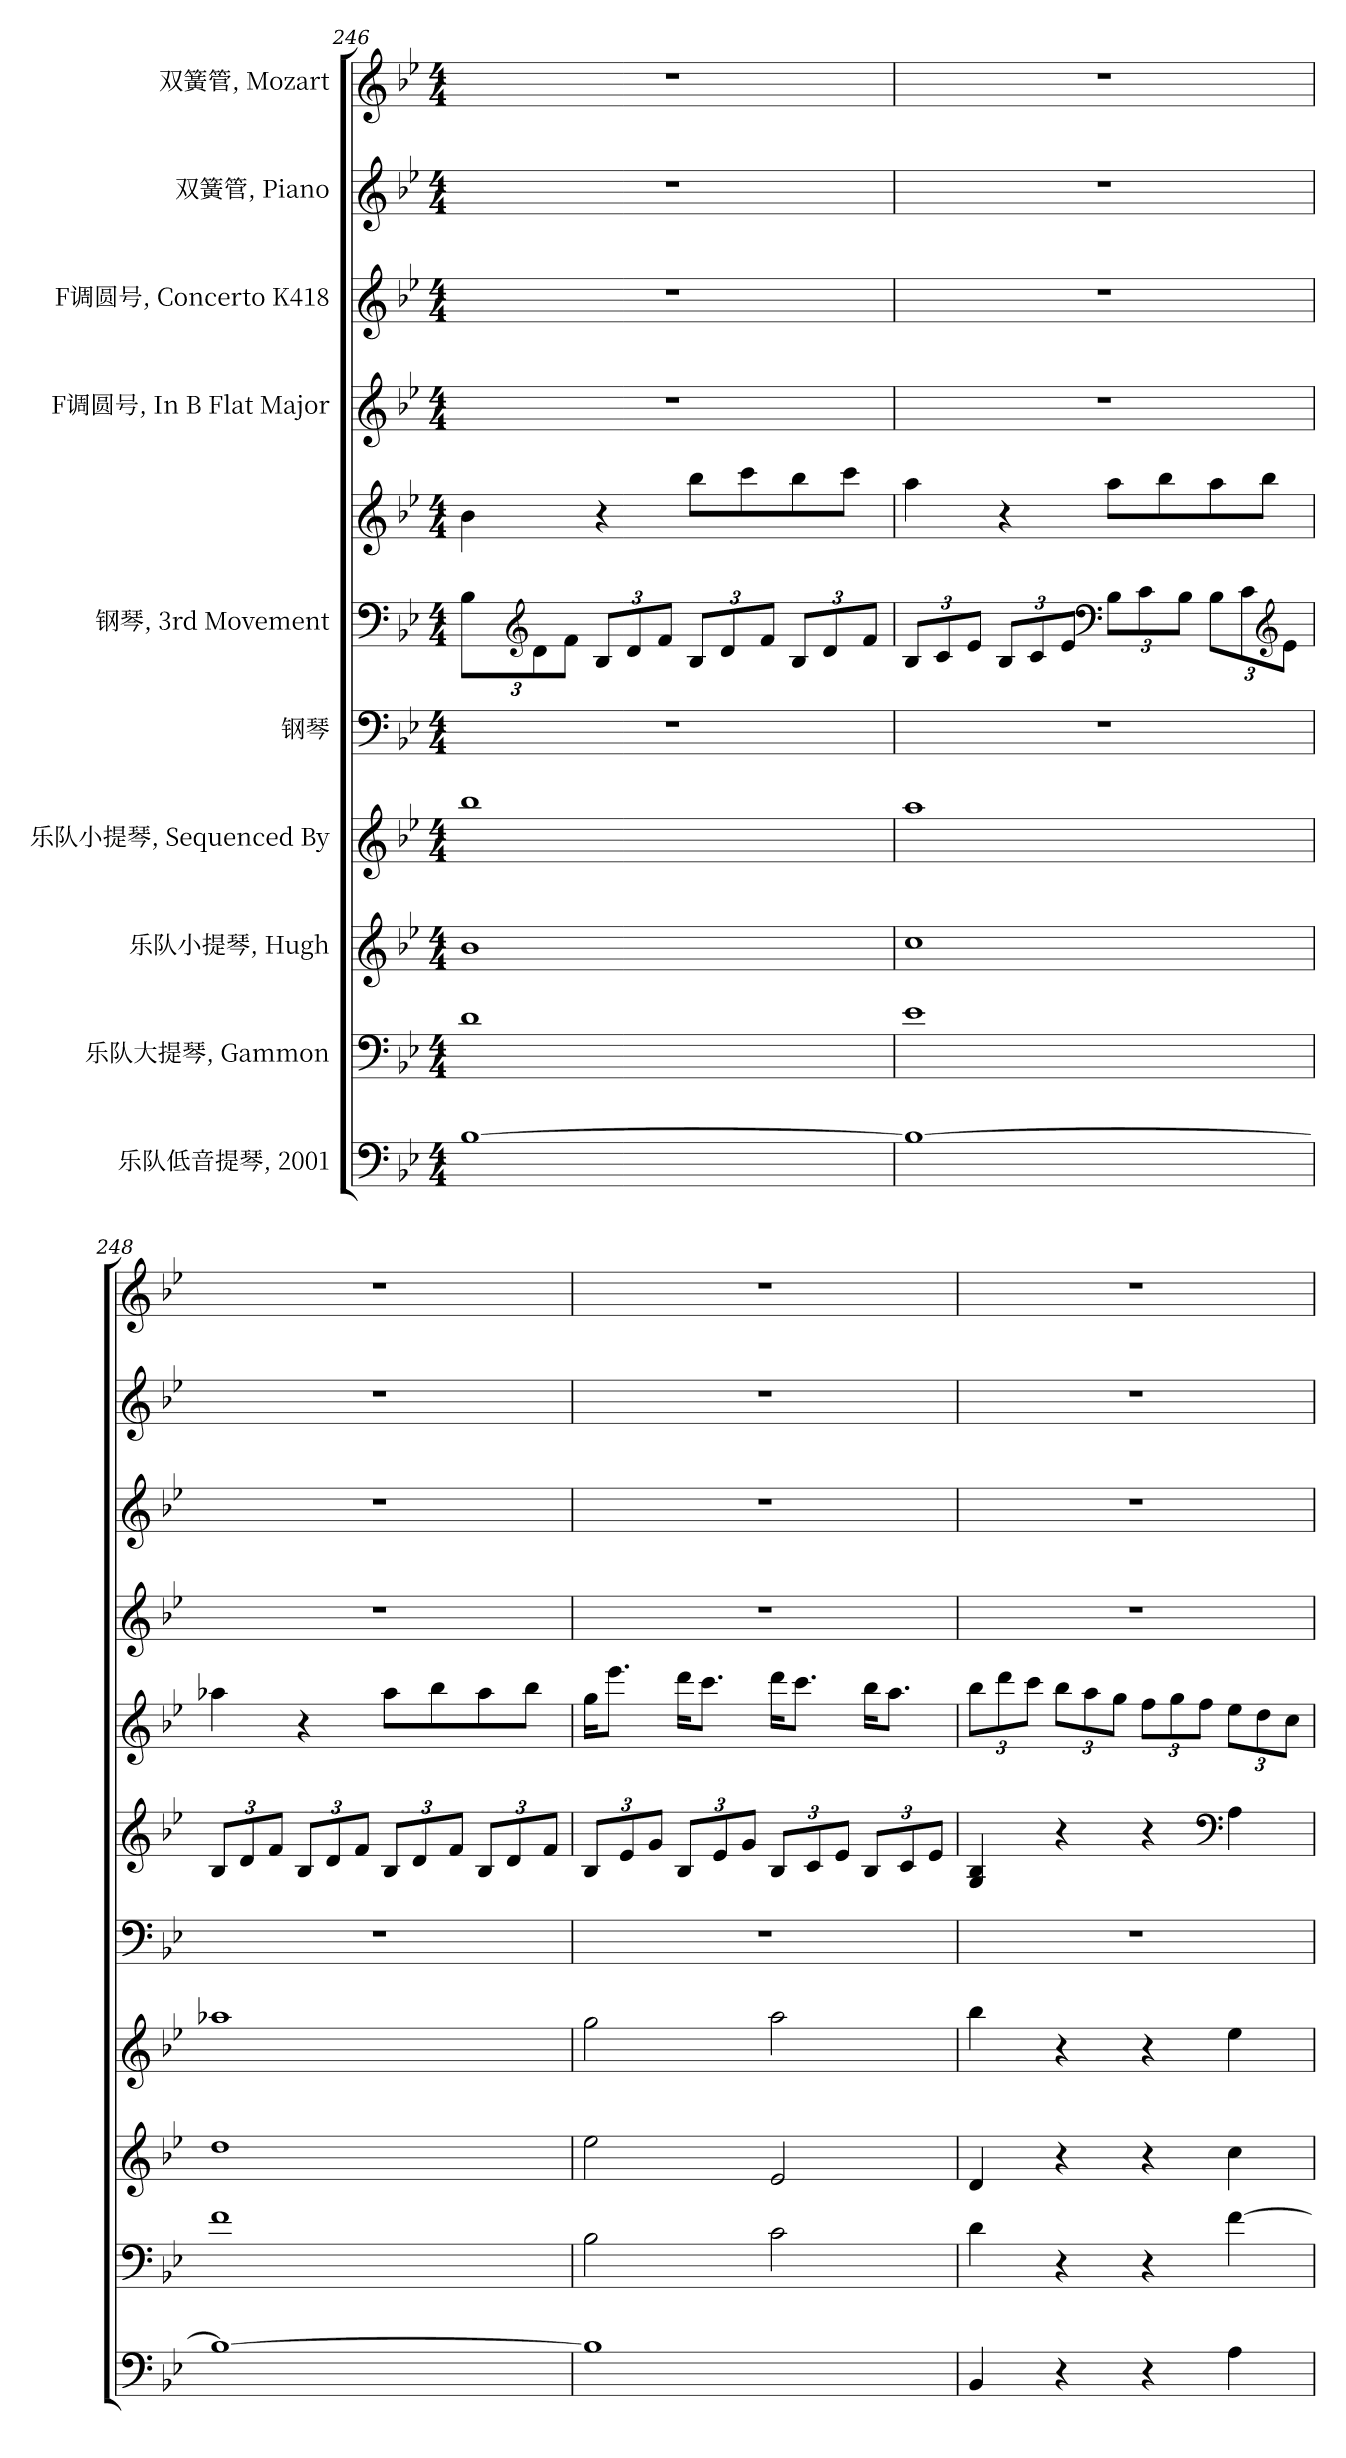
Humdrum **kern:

**kern	**kern	**kern	**kern	**kern	**kern	**kern	**kern	**kern	**kern	**kern
*part10	*part9	*part8	*part7	*part6	*part5	*part5	*part4	*part3	*part2	*part1
*staff11	*staff10	*staff9	*staff8	*staff7	*staff6	*staff5	*staff4	*staff3	*staff2	*staff1
*I"乐队低音提琴, 2001	*I"乐队大提琴, Gammon	*I"乐队小提琴,  Hugh	*I"乐队小提琴, Sequenced By	*I"钢琴	*I"钢琴, 3rd Movement	*	*I"F调圆号, In B Flat Major	*I"F调圆号, Concerto K418	*I"双簧管,  Piano	*I"双簧管,  Mozart
*clefF4	*clefF4	*clefG2	*clefG2	*clefF4	*clefF4	*clefG2	*clefG2	*clefG2	*clefG2	*clefG2
*ITrd7c12	*	*	*	*	*	*	*ITrd4c7	*ITrd4c7	*	*
*k[b-e-]	*k[b-e-]	*k[b-e-]	*k[b-e-]	*k[b-e-]	*k[b-e-]	*k[b-e-]	*k[b-e-a-]	*k[b-e-a-]	*k[b-e-]	*k[b-e-]
*M4/4	*M4/4	*M4/4	*M4/4	*M4/4	*M4/4	*M4/4	*M4/4	*M4/4	*M4/4	*M4/4
*	*	*	*	*	*Xbrackettup	*	*	*	*	*
=246	=246	=246	=246	=246	=246	=246	=246	=246	=246	=246
[1BB-	1d	1b-	1bb-	1r	12B-\L	4b-\	1r	1r	1r	1r
*	*	*	*	*	*clefG2	*	*	*	*	*
.	.	.	.	.	12d\	.	.	.	.	.
.	.	.	.	.	12f\J	.	.	.	.	.
.	.	.	.	.	12B-/L	4r	.	.	.	.
.	.	.	.	.	12d/	.	.	.	.	.
.	.	.	.	.	12f/J	.	.	.	.	.
.	.	.	.	.	12B-/L	8bb-\L	.	.	.	.
.	.	.	.	.	12d/	.	.	.	.	.
.	.	.	.	.	.	8ccc\	.	.	.	.
.	.	.	.	.	12f/J	.	.	.	.	.
.	.	.	.	.	12B-/L	8bb-\	.	.	.	.
.	.	.	.	.	12d/	.	.	.	.	.
.	.	.	.	.	.	8ccc\J	.	.	.	.
.	.	.	.	.	12f/J	.	.	.	.	.
!!LO:PB:g=z
=247	=247	=247	=247	=247	=247	=247	=247	=247	=247	=247
1BB-_	1e-	1cc	1aa	1r	12B-/L	4aa\	1r	1r	1r	1r
.	.	.	.	.	12c/	.	.	.	.	.
.	.	.	.	.	12e-/J	.	.	.	.	.
.	.	.	.	.	12B-/L	4r	.	.	.	.
.	.	.	.	.	12c/	.	.	.	.	.
.	.	.	.	.	12e-/J	.	.	.	.	.
*	*	*	*	*	*clefF4	*	*	*	*	*
.	.	.	.	.	12B-\L	8aa\L	.	.	.	.
.	.	.	.	.	12c\	.	.	.	.	.
.	.	.	.	.	.	8bb-\	.	.	.	.
.	.	.	.	.	12B-\J	.	.	.	.	.
.	.	.	.	.	12B-\L	8aa\	.	.	.	.
.	.	.	.	.	12c\	.	.	.	.	.
.	.	.	.	.	.	8bb-\J	.	.	.	.
*	*	*	*	*	*clefG2	*	*	*	*	*
.	.	.	.	.	12e-\J	.	.	.	.	.
=248	=248	=248	=248	=248	=248	=248	=248	=248	=248	=248
1BB-_	1f	1dd	1aa-X	1r	12B-/L	4aa-X\	1r	1r	1r	1r
.	.	.	.	.	12d/	.	.	.	.	.
.	.	.	.	.	12f/J	.	.	.	.	.
.	.	.	.	.	12B-/L	4r	.	.	.	.
.	.	.	.	.	12d/	.	.	.	.	.
.	.	.	.	.	12f/J	.	.	.	.	.
.	.	.	.	.	12B-/L	8aa-\L	.	.	.	.
.	.	.	.	.	12d/	.	.	.	.	.
.	.	.	.	.	.	8bb-\	.	.	.	.
.	.	.	.	.	12f/J	.	.	.	.	.
.	.	.	.	.	12B-/L	8aa-\	.	.	.	.
.	.	.	.	.	12d/	.	.	.	.	.
.	.	.	.	.	.	8bb-\J	.	.	.	.
.	.	.	.	.	12f/J	.	.	.	.	.
=249	=249	=249	=249	=249	=249	=249	=249	=249	=249	=249
1BB-]	2B-\	2ee-\	2gg\	1r	12B-/L	16gg\KL	1r	1r	1r	1r
.	.	.	.	.	.	8.eee-\J	.	.	.	.
.	.	.	.	.	12e-/	.	.	.	.	.
.	.	.	.	.	12g/J	.	.	.	.	.
.	.	.	.	.	12B-/L	16ddd\KL	.	.	.	.
.	.	.	.	.	.	8.ccc\J	.	.	.	.
.	.	.	.	.	12e-/	.	.	.	.	.
.	.	.	.	.	12g/J	.	.	.	.	.
.	2c\	2e-/	2aa\	.	12B-/L	16ddd\KL	.	.	.	.
.	.	.	.	.	.	8.ccc\J	.	.	.	.
.	.	.	.	.	12c/	.	.	.	.	.
.	.	.	.	.	12e-/J	.	.	.	.	.
.	.	.	.	.	12B-/L	16bb-\KL	.	.	.	.
.	.	.	.	.	.	8.aa\J	.	.	.	.
.	.	.	.	.	12c/	.	.	.	.	.
.	.	.	.	.	12e-/J	.	.	.	.	.
!!LO:PB:g=z
=250	=250	=250	=250	=250	=250	=250	=250	=250	=250	=250
*	*	*	*	*	*	*Xbrackettup	*	*	*	*
4BBB-/	4d\	4d/	4bb-\	1r	4G/ 4B-/	12bb-\L	1r	1r	1r	1r
.	.	.	.	.	.	12ddd\	.	.	.	.
.	.	.	.	.	.	12ccc\J	.	.	.	.
4r	4r	4r	4r	.	4r	12bb-\L	.	.	.	.
.	.	.	.	.	.	12aa\	.	.	.	.
.	.	.	.	.	.	12gg\J	.	.	.	.
4r	4r	4r	4r	.	4r	12ff\L	.	.	.	.
.	.	.	.	.	.	12gg\	.	.	.	.
.	.	.	.	.	.	12ff\J	.	.	.	.
*	*	*	*	*	*clefF4	*	*	*	*	*
4AA\	[4f\	4cc\	4ee-\	.	4A\	12ee-\L	.	.	.	.
.	.	.	.	.	.	12dd\	.	.	.	.
.	.	.	.	.	.	12cc\J	.	.	.	.
=	=	=	=	=	=	=	=	=	=	=
*-	*-	*-	*-	*-	*-	*-	*-	*-	*-	*-
